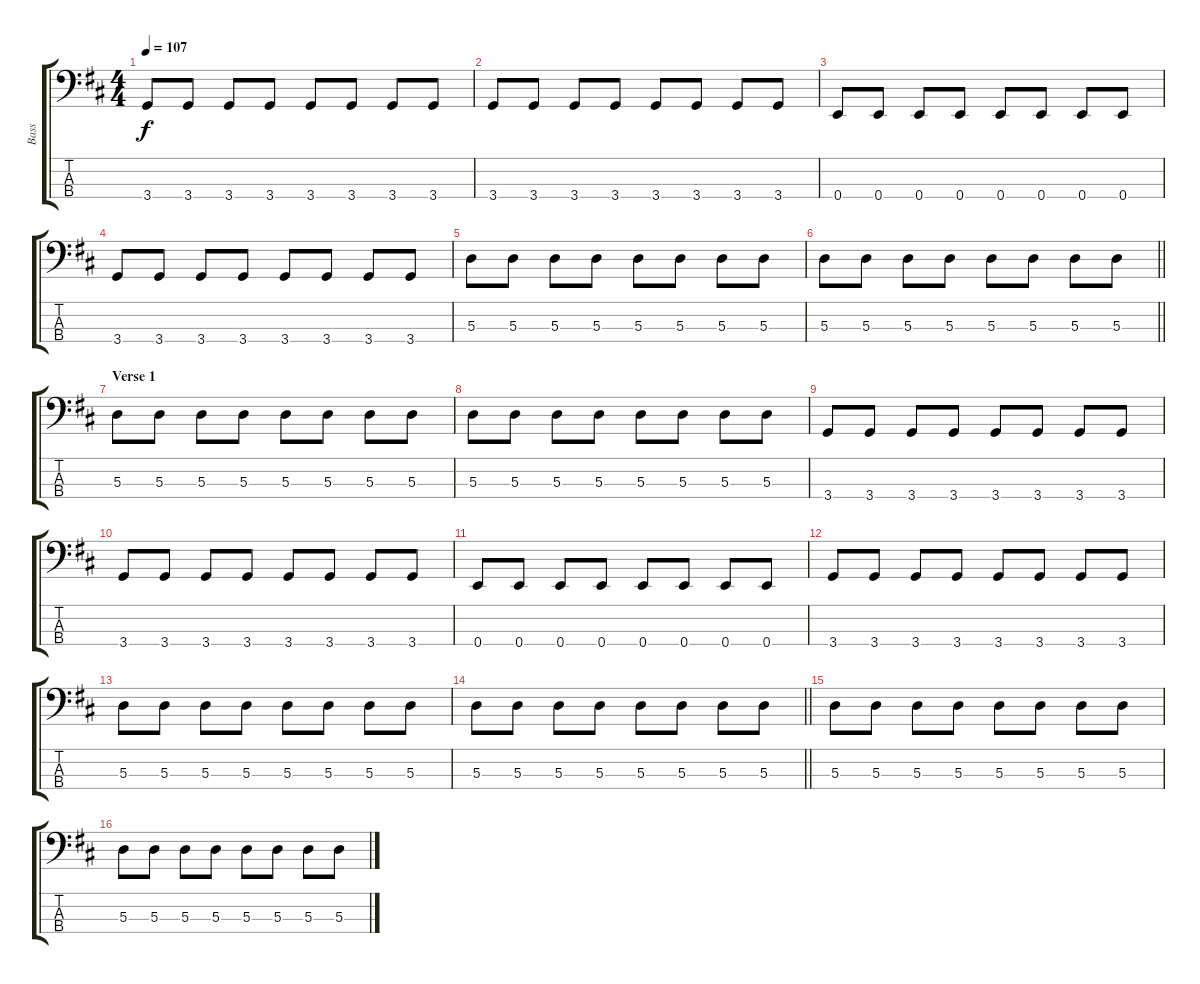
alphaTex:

\track ("Bass" "Bass") {instrument electricbassfinger}
\staff {score tabs}
\tuning (G2 D2 A1 E1) {hide}
\ts (4 4)
\tempo 107
\clef f4
\ks d
3.4.8{dy f} 3.4.8 3.4.8 3.4.8 3.4.8 3.4.8 3.4.8 3.4.8 |
3.4.8 3.4.8 3.4.8 3.4.8 3.4.8 3.4.8 3.4.8 3.4.8 |
0.4.8 0.4.8 0.4.8 0.4.8 0.4.8 0.4.8 0.4.8 0.4.8 |
3.4.8 3.4.8 3.4.8 3.4.8 3.4.8 3.4.8 3.4.8 3.4.8 |
5.3.8 5.3.8 5.3.8 5.3.8 5.3.8 5.3.8 5.3.8 5.3.8 |
\barLineRight lightlight
5.3.8 5.3.8 5.3.8 5.3.8 5.3.8 5.3.8 5.3.8 5.3.8 |
\section ("" "Verse 1")
5.3.8 5.3.8 5.3.8 5.3.8 5.3.8 5.3.8 5.3.8 5.3.8 |
5.3.8 5.3.8 5.3.8 5.3.8 5.3.8 5.3.8 5.3.8 5.3.8 |
3.4.8 3.4.8 3.4.8 3.4.8 3.4.8 3.4.8 3.4.8 3.4.8 |
3.4.8 3.4.8 3.4.8 3.4.8 3.4.8 3.4.8 3.4.8 3.4.8 |
0.4.8 0.4.8 0.4.8 0.4.8 0.4.8 0.4.8 0.4.8 0.4.8 |
3.4.8 3.4.8 3.4.8 3.4.8 3.4.8 3.4.8 3.4.8 3.4.8 |
5.3.8 5.3.8 5.3.8 5.3.8 5.3.8 5.3.8 5.3.8 5.3.8 |
\barLineRight lightlight
5.3.8 5.3.8 5.3.8 5.3.8 5.3.8 5.3.8 5.3.8 5.3.8 |
5.3.8 5.3.8 5.3.8 5.3.8 5.3.8 5.3.8 5.3.8 5.3.8 |
5.3.8 5.3.8 5.3.8 5.3.8 5.3.8 5.3.8 5.3.8 5.3.8
